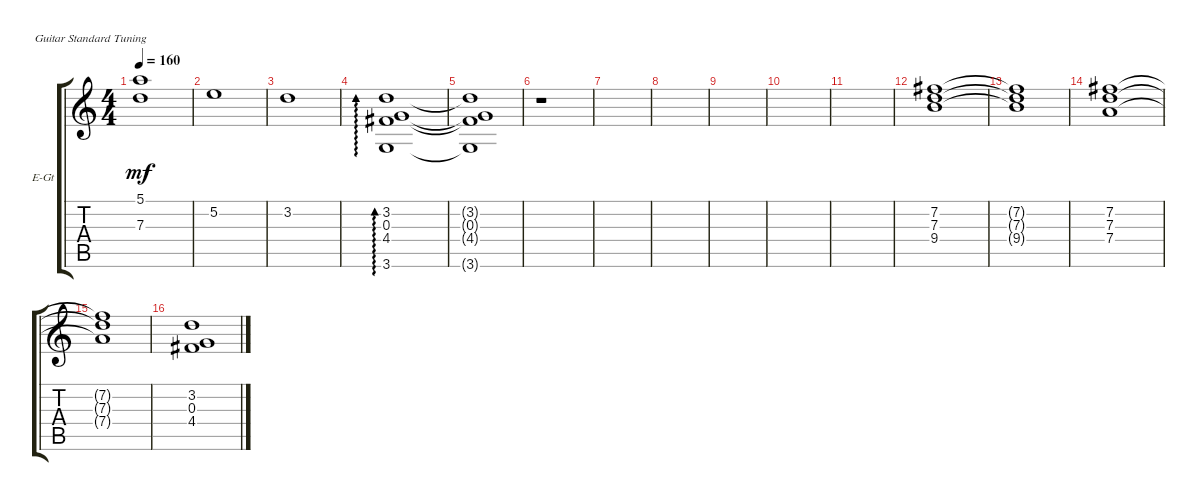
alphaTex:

\defaultSystemsLayout 4
\bracketExtendMode groupsimilarinstruments
\firstSystemTrackNameOrientation horizontal
\otherSystemsTrackNameOrientation horizontal
\track ("Guitar 2" "E-Gt") {instrument electricguitarclean}
\staff {score tabs}
\tuning (E4 B3 G3 D3 A2 E2)
\ts (4 4)
\tempo 160
\clef g2
\ks c
(7.3{t} 5.1{t}).1{dy mf} |
5.2.1 |
3.2.1 |
(3.2 0.3 4.4 3.6).1{ad 0} |
(3.2{t} 0.3{t} 4.4{t} 3.6{t}).1 |
r.1 |
|
|
|
|
|
(7.3 7.2 9.4).1 |
(9.4{t} 7.3{t} 7.2{t}).1 |
(7.2 7.3 7.4).1 |
(7.4{t} 7.3{t} 7.2{t}).1 |
(3.2 0.3 4.4).1
